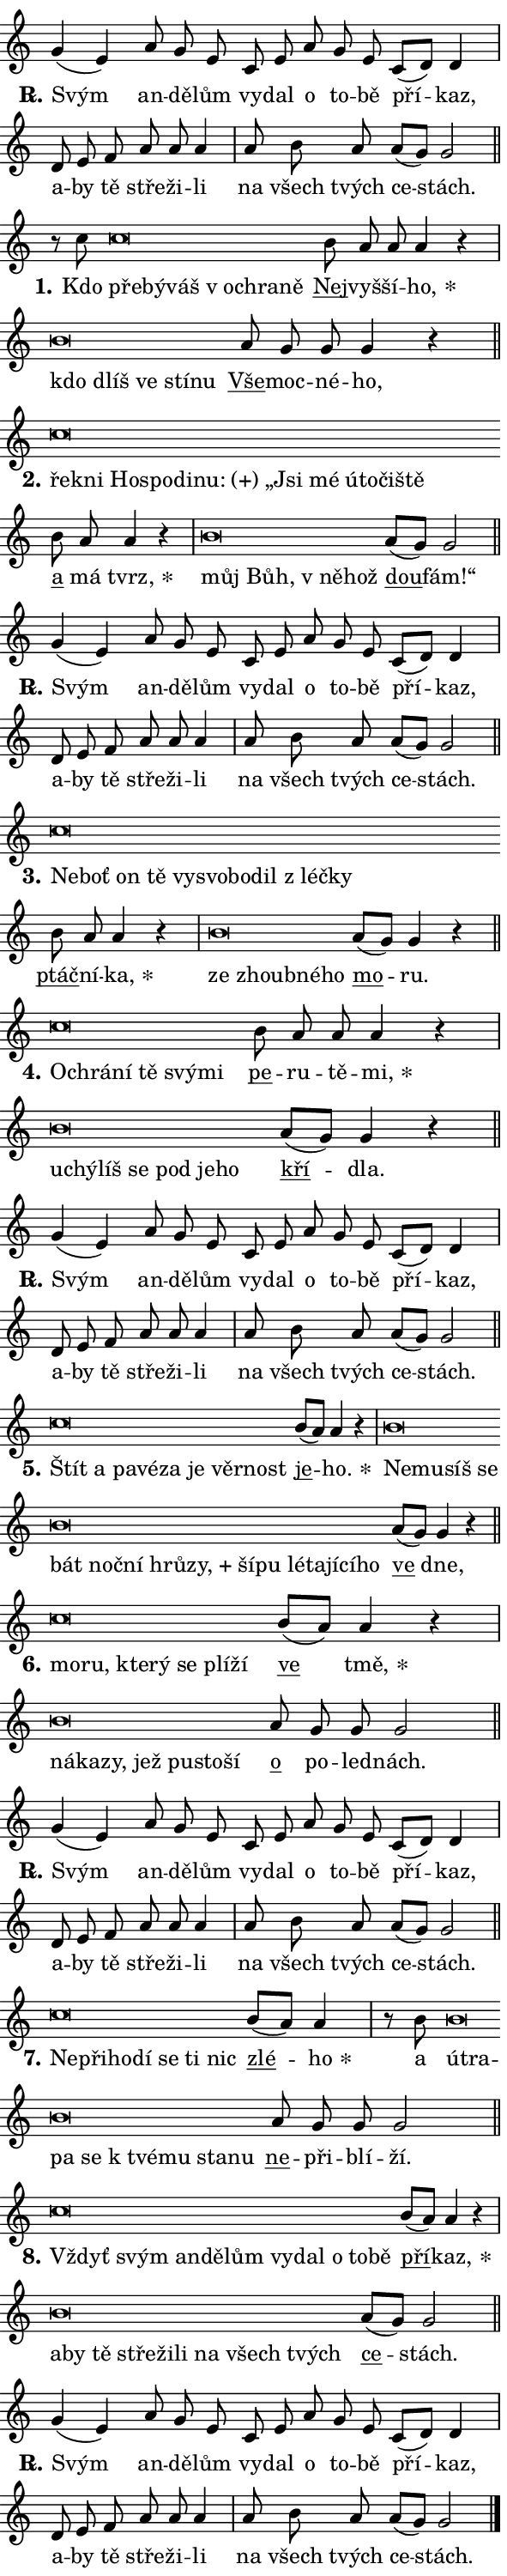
\version "2.24.0"
\header { tagline = "" }
\paper {
  indent = 0\cm
  top-margin = 0\cm
  right-margin = 0.13\cm % to fit lyric hyphens
  bottom-margin = 0\cm
  left-margin = 0\cm
  paper-width = 10\cm
  page-breaking = #ly:one-page-breaking
  system-system-spacing.basic-distance = #11
  score-system-spacing.basic-distance = #11
  ragged-last = ##f
}


%% Author: Thomas Morley
%% https://lists.gnu.org/archive/html/lilypond-user/2020-05/msg00002.html
#(define (line-position grob)
"Returns position of @var[grob} in current system:
   @code{'start}, if at first time-step
   @code{'end}, if at last time-step
   @code{'middle} otherwise
"
  (let* ((col (ly:item-get-column grob))
         (ln (ly:grob-object col 'left-neighbor))
         (rn (ly:grob-object col 'right-neighbor))
         (col-to-check-left (if (ly:grob? ln) ln col))
         (col-to-check-right (if (ly:grob? rn) rn col))
         (break-dir-left
           (and
             (ly:grob-property col-to-check-left 'non-musical #f)
             (ly:item-break-dir col-to-check-left)))
         (break-dir-right
           (and
             (ly:grob-property col-to-check-right 'non-musical #f)
             (ly:item-break-dir col-to-check-right))))
        (cond ((eqv? 1 break-dir-left) 'start)
              ((eqv? -1 break-dir-right) 'end)
              (else 'middle))))

#(define (tranparent-at-line-position vctor)
  (lambda (grob)
  "Relying on @code{line-position} select the relevant enry from @var{vctor}.
Used to determine transparency,"
    (case (line-position grob)
      ((end) (not (vector-ref vctor 0)))
      ((middle) (not (vector-ref vctor 1)))
      ((start) (not (vector-ref vctor 2))))))

noteHeadBreakVisibility =
#(define-music-function (break-visibility)(vector?)
"Makes @code{NoteHead}s transparent relying on @var{break-visibility}"
#{
  \override NoteHead.transparent =
    #(tranparent-at-line-position break-visibility)
#})

#(define delete-ledgers-for-transparent-note-heads
  (lambda (grob)
    "Reads whether a @code{NoteHead} is transparent.
If so this @code{NoteHead} is removed from @code{'note-heads} from
@var{grob}, which is supposed to be @code{LedgerLineSpanner}.
As a result ledgers are not printed for this @code{NoteHead}"
    (let* ((nhds-array (ly:grob-object grob 'note-heads))
           (nhds-list
             (if (ly:grob-array? nhds-array)
                 (ly:grob-array->list nhds-array)
                 '()))
           ;; Relies on the transparent-property being done before
           ;; Staff.LedgerLineSpanner.after-line-breaking is executed.
           ;; This is fragile ...
           (to-keep
             (remove
               (lambda (nhd)
                 (ly:grob-property nhd 'transparent #f))
               nhds-list)))
      ;; TODO find a better method to iterate over grob-arrays, similiar
      ;; to filter/remove etc for lists
      ;; For now rebuilt from scratch
      (set! (ly:grob-object grob 'note-heads)  '())
      (for-each
        (lambda (nhd)
          (ly:pointer-group-interface::add-grob grob 'note-heads nhd))
        to-keep))))

squashNotes = {
  \override NoteHead.X-extent = #'(-0.2 . 0.2)
  \override NoteHead.Y-extent = #'(-0.75 . 0)
  \override NoteHead.stencil =
    #(lambda (grob)
       (let ((pos (ly:grob-property grob 'staff-position)))
         (begin
           (if (< pos -7) (display "ERROR: Lower brevis then expected\n") (display ""))
           (if (<= pos -6) ly:text-interface::print ly:note-head::print))))
}
unSquashNotes = {
  \revert NoteHead.X-extent
  \revert NoteHead.Y-extent
  \revert NoteHead.stencil
}

hideNotes = \noteHeadBreakVisibility #begin-of-line-visible
unHideNotes = \noteHeadBreakVisibility #all-visible

% work-around for resetting accidentals
% https://lilypond.org/doc/v2.23/Documentation/notation/displaying-rhythms#unmetered-music
cadenzaMeasure = {
  \cadenzaOff
  \partial 1024 s1024
  \cadenzaOn
}

#(define-markup-command (accent layout props text) (markup?)
  "Underline accented syllable"
  (interpret-markup layout props
    #{\markup \override #'(offset . 4.3) \underline { #text }#}))

responsum = \markup \concat {
  "R" \hspace #-1.05 \path #0.1 #'((moveto 0 0.07) (lineto 0.9 0.8)) \hspace #0.05 "."
}

spaceSize = #0.6828661417322834 % exact space size for TeX Gyre Schola

\layout {
  \context {
    \Staff
    \remove "Time_signature_engraver"
    \override LedgerLineSpanner.after-line-breaking = #delete-ledgers-for-transparent-note-heads
  }
  \context {
    \Lyrics {
      \override LyricSpace.minimum-distance = \spaceSize
      \override LyricText.font-name = #"TeX Gyre Schola"
      \override LyricText.font-size = 1
      \override StanzaNumber.font-name = #"TeX Gyre Schola Bold"
      \override StanzaNumber.font-size = 1
    }
  }
  \context {
    \Score 
    \override NoteHead.text =
      #(lambda (grob) 
        (let ((pos (ly:grob-property grob 'staff-position)))
          #{\markup {
            \combine
              \halign #-0.55 \raise #(if (= pos -6) 0 0.5) \override #'(thickness . 2) \draw-line #'(3.2 . 0)
              \musicglyph "noteheads.sM1"
          }#}))
  }
}

% magnetic-lyrics.ily
%
%   written by
%     Jean Abou Samra <jean@abou-samra.fr>
%     Werner Lemberg <wl@gnu.org>
%
%   adapted by
%     Jiri Hon <jiri.hon@gmail.com>
%
% Version 2022-Apr-15

% https://www.mail-archive.com/lilypond-user@gnu.org/msg149350.html

#(define (Left_hyphen_pointer_engraver context)
   "Collect syllable-hyphen-syllable occurrences in lyrics and store
them in properties.  This engraver only looks to the left.  For
example, if the lyrics input is @code{foo -- bar}, it does the
following.

@itemize @bullet
@item
Set the @code{text} property of the @code{LyricHyphen} grob between
@q{foo} and @q{bar} to @code{foo}.

@item
Set the @code{left-hyphen} property of the @code{LyricText} grob with
text @q{foo} to the @code{LyricHyphen} grob between @q{foo} and
@q{bar}.
@end itemize

Use this auxiliary engraver in combination with the
@code{lyric-@/text::@/apply-@/magnetic-@/offset!} hook."
   (let ((hyphen #f)
         (text #f))
     (make-engraver
      (acknowledgers
       ((lyric-syllable-interface engraver grob source-engraver)
        (set! text grob)))
      (end-acknowledgers
       ((lyric-hyphen-interface engraver grob source-engraver)
        ;(when (not (grob::has-interface grob 'lyric-space-interface))
          (set! hyphen grob)));)
      ((stop-translation-timestep engraver)
       (when (and text hyphen)
         (ly:grob-set-object! text 'left-hyphen hyphen))
       (set! text #f)
       (set! hyphen #f)))))

#(define (lyric-text::apply-magnetic-offset! grob)
   "If the space between two syllables is less than the value in
property @code{LyricText@/.details@/.squash-threshold}, move the right
syllable to the left so that it gets concatenated with the left
syllable.

Use this function as a hook for
@code{LyricText@/.after-@/line-@/breaking} if the
@code{Left_@/hyphen_@/pointer_@/engraver} is active."
   (let ((hyphen (ly:grob-object grob 'left-hyphen #f)))
     (when hyphen
       (let ((left-text (ly:spanner-bound hyphen LEFT)))
         (when (grob::has-interface left-text 'lyric-syllable-interface)
           (let* ((common (ly:grob-common-refpoint grob left-text X))
                  (this-x-ext (ly:grob-extent grob common X))
                  (left-x-ext
                   (begin
                     ;; Trigger magnetism for left-text.
                     (ly:grob-property left-text 'after-line-breaking)
                     (ly:grob-extent left-text common X)))
                  ;; `delta` is the gap width between two syllables.
                  (delta (- (interval-start this-x-ext)
                            (interval-end left-x-ext)))
                  (details (ly:grob-property grob 'details))
                  (threshold (assoc-get 'squash-threshold details 0.2)))
             (when (< delta threshold)
               (let* (;; We have to manipulate the input text so that
                      ;; ligatures crossing syllable boundaries are not
                      ;; disabled.  For languages based on the Latin
                      ;; script this is essentially a beautification.
                      ;; However, for non-Western scripts it can be a
                      ;; necessity.
                      (lt (ly:grob-property left-text 'text))
                      (rt (ly:grob-property grob 'text))
                      (is-space (grob::has-interface hyphen 'lyric-space-interface))
                      (space (if is-space " " ""))
                      (extra-delta (if is-space spaceSize 0))
                      ;; Append new syllable.
                      (ltrt-space (if (and (string? lt) (string? rt))
                                (string-append lt space rt)
                                (make-concat-markup (list lt space rt))))
                      ;; Right-align `ltrt` to the right side.
                      (ltrt-space-markup (grob-interpret-markup
                               grob
                               (make-translate-markup
                                (cons (interval-length this-x-ext) 0)
                                (make-right-align-markup ltrt-space)))))
                 (begin
                   ;; Don't print `left-text`.
                   (ly:grob-set-property! left-text 'stencil #f)
                   ;; Set text and stencil (which holds all collected
                   ;; syllables so far) and shift it to the left.
                   (ly:grob-set-property! grob 'text ltrt-space)
                   (ly:grob-set-property! grob 'stencil ltrt-space-markup)
                   (ly:grob-translate-axis! grob (- (- delta extra-delta)) X))))))))))


#(define (lyric-hyphen::displace-bounds-first grob)
   ;; Make very sure this callback isn't triggered too early.
   (let ((left (ly:spanner-bound grob LEFT))
         (right (ly:spanner-bound grob RIGHT)))
     (ly:grob-property left 'after-line-breaking)
     (ly:grob-property right 'after-line-breaking)
     (ly:lyric-hyphen::print grob)))

squashThreshold = #0.4

\layout {
  \context {
    \Lyrics
    \consists #Left_hyphen_pointer_engraver
    \override LyricText.after-line-breaking =
      #lyric-text::apply-magnetic-offset!
    \override LyricHyphen.stencil = #lyric-hyphen::displace-bounds-first
    \override LyricText.details.squash-threshold = \squashThreshold
    \override LyricHyphen.minimum-distance = 0
    \override LyricHyphen.minimum-length = \squashThreshold
  }
}

squashText = \override LyricText.details.squash-threshold = 9999
unSquashText = \override LyricText.details.squash-threshold = \squashThreshold

leftText = \override LyricText.self-alignment-X = #LEFT
unLeftText = \revert LyricText.self-alignment-X

starOffset = #(lambda (grob) 
                (let ((x_offset (ly:self-alignment-interface::aligned-on-x-parent grob)))
                  (if (= x_offset 0) 0 (+ x_offset 1.2))))

star = #(define-music-function (syllable)(string?)
"Append star separator at the end of a syllable"
#{
  \once \override LyricText.X-offset = #starOffset
  \lyricmode { \markup {
    #syllable
    \override #'((font-name . "TeX Gyre Schola Bold")) \hspace #0.2 \lower #0.65 \larger "*"
  } }
#})

starAccent = #(define-music-function (syllable)(string?)
"Append star separator at the end of a syllable and make accent"
#{
  \once \override LyricText.X-offset = #starOffset
  \lyricmode { \markup {
    \accent #syllable
    \override #'((font-name . "TeX Gyre Schola Bold")) \hspace #0.2 \lower #0.65 \larger "*"
  } }
#})

breath = #(define-music-function (syllable)(string?)
"Append breathing indicator at the end of a syllable"
#{
  \lyricmode { \markup { #syllable "+" } }
#})

optionalBreath = #(define-music-function (syllable)(string?)
"Append optional breathing indicator at the end of a syllable"
#{
  \lyricmode { \markup { #syllable "(+)" } }
#})


\score {
    <<
        \new Voice = "melody" { \cadenzaOn \key c \major \relative { g'4( e) a8 g e c e \bar "" a g e c[( d)] d4 \cadenzaMeasure \bar "|" d8 e f \bar "" a a a4 \cadenzaMeasure \bar "|" a8 b a a[( g)] g2 \cadenzaMeasure \bar "||" \break } }
        \new Lyrics \lyricsto "melody" { \lyricmode { \set stanza = \responsum
Svým an -- dě -- lům vy -- dal o to -- bě pří -- kaz, a -- by tě stře -- ži -- li na všech tvých ce -- stách. } }
    >>
    \layout {}
}

\score {
    <<
        \new Voice = "melody" { \cadenzaOn \key c \major \relative { r8 c''8 \squashNotes c\breve*1/16 \hideNotes \breve*1/16 \bar "" \breve*1/16 \bar "" \breve*1/16 \bar "" \breve*1/16 \breve*1/16 \bar "" \unHideNotes \unSquashNotes \bar "" b8 a a a4 r \cadenzaMeasure \bar "|" \squashNotes b\breve*1/16 \hideNotes \breve*1/16 \bar "" \breve*1/16 \bar "" \breve*1/16 \breve*1/16 \bar "" \unHideNotes \unSquashNotes \bar "" a8 g g g4 r \cadenzaMeasure \bar "||" \break } }
        \new Lyrics \lyricsto "melody" { \lyricmode { \set stanza = "1."
Kdo \leftText pře -- \squashText bý -- váš "v o" -- chra -- ně \unLeftText \unSquashText \markup \accent Nej -- vyš -- ší -- \star ho, \leftText kdo \squashText dlíš ve stí -- nu \unLeftText \unSquashText \markup \accent Vše -- moc -- né -- ho, } }
    >>
    \layout {}
}

\score {
    <<
        \new Voice = "melody" { \cadenzaOn \key c \major \relative { \squashNotes c''\breve*1/16 \hideNotes \breve*1/16 \bar "" \breve*1/16 \bar "" \breve*1/16 \bar "" \breve*1/16 \bar "" \breve*1/16 \bar "" \breve*1/16 \bar "" \breve*1/16 \bar "" \breve*1/16 \bar "" \breve*1/16 \bar "" \breve*1/16 \breve*1/16 \bar "" \unHideNotes \unSquashNotes \bar "" b8 a a4 r \cadenzaMeasure \bar "|" \squashNotes b\breve*1/16 \hideNotes \breve*1/16 \bar "" \breve*1/16 \breve*1/16 \bar "" \unHideNotes \unSquashNotes \bar "" a8[( g)] g2 \cadenzaMeasure \bar "||" \break } }
        \new Lyrics \lyricsto "melody" { \lyricmode { \set stanza = "2."
\leftText řek -- \squashText ni Ho -- spo -- di -- \optionalBreath nu: „Jsi mé ú -- to -- či -- ště \unLeftText \unSquashText \markup \accent a má \star tvrz, \leftText můj \squashText Bůh, "v ně" -- hož \unLeftText \unSquashText \markup \accent dou -- fám!“ } }
    >>
    \layout {}
}

\score {
    <<
        \new Voice = "melody" { \cadenzaOn \key c \major \relative { g'4( e) a8 g e c e \bar "" a g e c[( d)] d4 \cadenzaMeasure \bar "|" d8 e f \bar "" a a a4 \cadenzaMeasure \bar "|" a8 b a a[( g)] g2 \cadenzaMeasure \bar "||" \break } }
        \new Lyrics \lyricsto "melody" { \lyricmode { \set stanza = \responsum
Svým an -- dě -- lům vy -- dal o to -- bě pří -- kaz, a -- by tě stře -- ži -- li na všech tvých ce -- stách. } }
    >>
    \layout {}
}

\score {
    <<
        \new Voice = "melody" { \cadenzaOn \key c \major \relative { \squashNotes c''\breve*1/16 \hideNotes \breve*1/16 \bar "" \breve*1/16 \bar "" \breve*1/16 \bar "" \breve*1/16 \bar "" \breve*1/16 \bar "" \breve*1/16 \bar "" \breve*1/16 \bar "" \breve*1/16 \breve*1/16 \bar "" \unHideNotes \unSquashNotes \bar "" b8 a a4 r \cadenzaMeasure \bar "|" \squashNotes b\breve*1/16 \hideNotes \breve*1/16 \bar "" \breve*1/16 \breve*1/16 \bar "" \unHideNotes \unSquashNotes \bar "" a8[( g)] g4 r \cadenzaMeasure \bar "||" \break } }
        \new Lyrics \lyricsto "melody" { \lyricmode { \set stanza = "3."
\leftText Ne -- \squashText boť on tě vy -- svo -- bo -- dil "z léč" -- ky \unLeftText \unSquashText \markup \accent ptáč -- ní -- \star ka, \leftText ze \squashText zhoub -- né -- ho \unLeftText \unSquashText \markup \accent mo -- ru. } }
    >>
    \layout {}
}

\score {
    <<
        \new Voice = "melody" { \cadenzaOn \key c \major \relative { \squashNotes c''\breve*1/16 \hideNotes \breve*1/16 \bar "" \breve*1/16 \bar "" \breve*1/16 \bar "" \breve*1/16 \breve*1/16 \bar "" \unHideNotes \unSquashNotes \bar "" b8 a a a4 r \cadenzaMeasure \bar "|" \squashNotes b\breve*1/16 \hideNotes \breve*1/16 \bar "" \breve*1/16 \bar "" \breve*1/16 \bar "" \breve*1/16 \bar "" \breve*1/16 \breve*1/16 \bar "" \unHideNotes \unSquashNotes \bar "" a8[( g)] g4 r \cadenzaMeasure \bar "||" \break } }
        \new Lyrics \lyricsto "melody" { \lyricmode { \set stanza = "4."
\leftText O -- \squashText chrá -- ní tě svý -- mi \unLeftText \unSquashText \markup \accent pe -- ru -- tě -- \star mi, \leftText u -- \squashText chý -- líš se pod je -- ho \unLeftText \unSquashText \markup \accent kří -- dla. } }
    >>
    \layout {}
}

\score {
    <<
        \new Voice = "melody" { \cadenzaOn \key c \major \relative { g'4( e) a8 g e c e \bar "" a g e c[( d)] d4 \cadenzaMeasure \bar "|" d8 e f \bar "" a a a4 \cadenzaMeasure \bar "|" a8 b a a[( g)] g2 \cadenzaMeasure \bar "||" \break } }
        \new Lyrics \lyricsto "melody" { \lyricmode { \set stanza = \responsum
Svým an -- dě -- lům vy -- dal o to -- bě pří -- kaz, a -- by tě stře -- ži -- li na všech tvých ce -- stách. } }
    >>
    \layout {}
}

\score {
    <<
        \new Voice = "melody" { \cadenzaOn \key c \major \relative { \squashNotes c''\breve*1/16 \hideNotes \breve*1/16 \bar "" \breve*1/16 \bar "" \breve*1/16 \bar "" \breve*1/16 \bar "" \breve*1/16 \bar "" \breve*1/16 \breve*1/16 \bar "" \unHideNotes \unSquashNotes \bar "" b8[( a)] a4 r \cadenzaMeasure \bar "|" \squashNotes b\breve*1/16 \hideNotes \breve*1/16 \bar "" \breve*1/16 \bar "" \breve*1/16 \bar "" \breve*1/16 \bar "" \breve*1/16 \bar "" \breve*1/16 \bar "" \breve*1/16 \bar "" \breve*1/16 \bar "" \breve*1/16 \bar "" \breve*1/16 \bar "" \breve*1/16 \bar "" \breve*1/16 \bar "" \breve*1/16 \bar "" \breve*1/16 \breve*1/16 \bar "" \unHideNotes \unSquashNotes \bar "" a8[( g)] g4 r \cadenzaMeasure \bar "||" \break } }
        \new Lyrics \lyricsto "melody" { \lyricmode { \set stanza = "5."
\leftText Štít \squashText a pa -- vé -- za je věr -- nost \unLeftText \unSquashText \markup \accent je -- \star ho. \leftText Ne -- \squashText mu -- síš se bát noč -- ní hrů -- \breath "zy," ší -- pu lé -- ta -- jí -- cí -- ho \unLeftText \unSquashText \markup \accent ve dne, } }
    >>
    \layout {}
}

\score {
    <<
        \new Voice = "melody" { \cadenzaOn \key c \major \relative { \squashNotes c''\breve*1/16 \hideNotes \breve*1/16 \bar "" \breve*1/16 \bar "" \breve*1/16 \bar "" \breve*1/16 \bar "" \breve*1/16 \breve*1/16 \bar "" \unHideNotes \unSquashNotes \bar "" b8[( a)] a4 r \cadenzaMeasure \bar "|" \squashNotes b\breve*1/16 \hideNotes \breve*1/16 \bar "" \breve*1/16 \bar "" \breve*1/16 \bar "" \breve*1/16 \bar "" \breve*1/16 \breve*1/16 \bar "" \unHideNotes \unSquashNotes \bar "" a8 g g g2 \cadenzaMeasure \bar "||" \break } }
        \new Lyrics \lyricsto "melody" { \lyricmode { \set stanza = "6."
\leftText mo -- \squashText ru, kte -- rý se plí -- ží \unLeftText \unSquashText \markup \accent ve \star tmě, \leftText ná -- \squashText ka -- zy, jež pu -- sto -- ší \unLeftText \unSquashText \markup \accent o po -- led -- nách. } }
    >>
    \layout {}
}

\score {
    <<
        \new Voice = "melody" { \cadenzaOn \key c \major \relative { g'4( e) a8 g e c e \bar "" a g e c[( d)] d4 \cadenzaMeasure \bar "|" d8 e f \bar "" a a a4 \cadenzaMeasure \bar "|" a8 b a a[( g)] g2 \cadenzaMeasure \bar "||" \break } }
        \new Lyrics \lyricsto "melody" { \lyricmode { \set stanza = \responsum
Svým an -- dě -- lům vy -- dal o to -- bě pří -- kaz, a -- by tě stře -- ži -- li na všech tvých ce -- stách. } }
    >>
    \layout {}
}

\score {
    <<
        \new Voice = "melody" { \cadenzaOn \key c \major \relative { \squashNotes c''\breve*1/16 \hideNotes \breve*1/16 \bar "" \breve*1/16 \bar "" \breve*1/16 \bar "" \breve*1/16 \bar "" \breve*1/16 \breve*1/16 \bar "" \unHideNotes \unSquashNotes \bar "" b8[( a)] a4 \cadenzaMeasure \bar "|" r8 b8 \squashNotes b\breve*1/16 \hideNotes \breve*1/16 \bar "" \breve*1/16 \bar "" \breve*1/16 \bar "" \breve*1/16 \bar "" \breve*1/16 \bar "" \breve*1/16 \breve*1/16 \bar "" \unHideNotes \unSquashNotes \bar "" a8 g g g2 \cadenzaMeasure \bar "||" \break } }
        \new Lyrics \lyricsto "melody" { \lyricmode { \set stanza = "7."
\leftText Ne -- \squashText při -- ho -- dí se ti nic \unLeftText \unSquashText \markup \accent zlé -- \star ho a \leftText ú -- \squashText tra -- pa se "k tvé" -- mu sta -- nu \unLeftText \unSquashText \markup \accent ne -- při -- blí -- ží. } }
    >>
    \layout {}
}

\score {
    <<
        \new Voice = "melody" { \cadenzaOn \key c \major \relative { \squashNotes c''\breve*1/16 \hideNotes \breve*1/16 \bar "" \breve*1/16 \bar "" \breve*1/16 \bar "" \breve*1/16 \bar "" \breve*1/16 \bar "" \breve*1/16 \bar "" \breve*1/16 \bar "" \breve*1/16 \breve*1/16 \bar "" \unHideNotes \unSquashNotes \bar "" b8[( a)] a4 r \cadenzaMeasure \bar "|" \squashNotes b\breve*1/16 \hideNotes \breve*1/16 \bar "" \breve*1/16 \bar "" \breve*1/16 \bar "" \breve*1/16 \bar "" \breve*1/16 \bar "" \breve*1/16 \bar "" \breve*1/16 \breve*1/16 \bar "" \unHideNotes \unSquashNotes \bar "" a8[( g)] g2 \cadenzaMeasure \bar "||" \break } }
        \new Lyrics \lyricsto "melody" { \lyricmode { \set stanza = "8."
\leftText Vždyť \squashText svým an -- dě -- lům vy -- dal o to -- bě \unLeftText \unSquashText \markup \accent pří -- \star kaz, \leftText a -- \squashText by tě stře -- ži -- li na všech tvých \unLeftText \unSquashText \markup \accent ce -- stách. } }
    >>
    \layout {}
}

\score {
    <<
        \new Voice = "melody" { \cadenzaOn \key c \major \relative { g'4( e) a8 g e c e \bar "" a g e c[( d)] d4 \cadenzaMeasure \bar "|" d8 e f \bar "" a a a4 \cadenzaMeasure \bar "|" a8 b a a[( g)] g2 \cadenzaMeasure \bar "||" \break } \bar "|." }
        \new Lyrics \lyricsto "melody" { \lyricmode { \set stanza = \responsum
Svým an -- dě -- lům vy -- dal o to -- bě pří -- kaz, a -- by tě stře -- ži -- li na všech tvých ce -- stách. } }
    >>
    \layout {}
}
